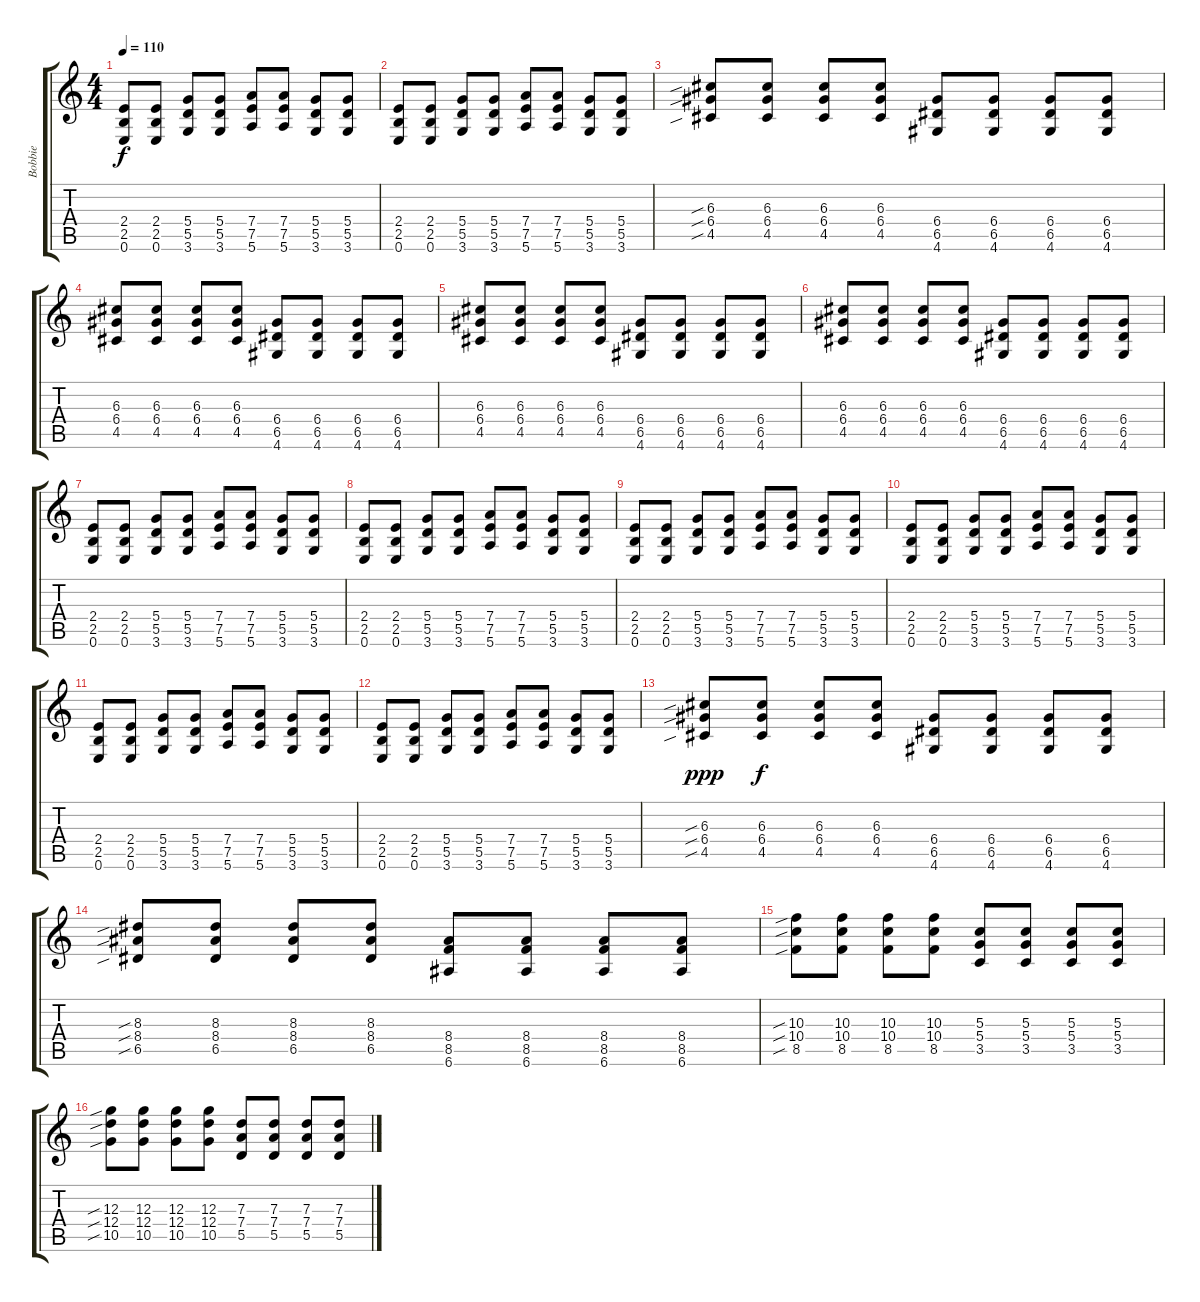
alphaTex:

\track ("Bobbie" "Bobbie") {instrument distortionguitar}
\staff {score tabs}
\tuning (E4 B3 G3 D3 A2 E2) {hide}
\ts (4 4)
\tempo 110
\clef g2
\ks c
(2.4 2.5 0.6).8{dy f} (2.4 2.5 0.6).8 (5.4 5.5 3.6).8 (5.4 5.5 3.6).8 (7.4 7.5 5.6).8 (7.4 7.5 5.6).8 (5.4 5.5 3.6).8 (5.4 5.5 3.6).8 |
(2.4 2.5 0.6).8 (2.4 2.5 0.6).8 (5.4 5.5 3.6).8 (5.4 5.5 3.6).8 (7.4 7.5 5.6).8 (7.4 7.5 5.6).8 (5.4 5.5 3.6).8 (5.4 5.5 3.6).8 |
(6.3{sib} 6.4{sib} 4.5{sib}).8 (6.3 6.4 4.5).8 (6.3 6.4 4.5).8 (6.3 6.4 4.5).8 (6.4 6.5 4.6).8 (6.4 6.5 4.6).8 (6.4 6.5 4.6).8 (6.4 6.5 4.6).8 |
(6.3 6.4 4.5).8 (6.3 6.4 4.5).8 (6.3 6.4 4.5).8 (6.3 6.4 4.5).8 (6.4 6.5 4.6).8 (6.4 6.5 4.6).8 (6.4 6.5 4.6).8 (6.4 6.5 4.6).8 |
(6.3 6.4 4.5).8 (6.3 6.4 4.5).8 (6.3 6.4 4.5).8 (6.3 6.4 4.5).8 (6.4 6.5 4.6).8 (6.4 6.5 4.6).8 (6.4 6.5 4.6).8 (6.4 6.5 4.6).8 |
(6.3 6.4 4.5).8 (6.3 6.4 4.5).8 (6.3 6.4 4.5).8 (6.3 6.4 4.5).8 (6.4 6.5 4.6).8 (6.4 6.5 4.6).8 (6.4 6.5 4.6).8 (6.4 6.5 4.6).8 |
(2.4 2.5 0.6).8 (2.4 2.5 0.6).8 (5.4 5.5 3.6).8 (5.4 5.5 3.6).8 (7.4 7.5 5.6).8 (7.4 7.5 5.6).8 (5.4 5.5 3.6).8 (5.4 5.5 3.6).8 |
(2.4 2.5 0.6).8 (2.4 2.5 0.6).8 (5.4 5.5 3.6).8 (5.4 5.5 3.6).8 (7.4 7.5 5.6).8 (7.4 7.5 5.6).8 (5.4 5.5 3.6).8 (5.4 5.5 3.6).8 |
(2.4 2.5 0.6).8 (2.4 2.5 0.6).8 (5.4 5.5 3.6).8 (5.4 5.5 3.6).8 (7.4 7.5 5.6).8 (7.4 7.5 5.6).8 (5.4 5.5 3.6).8 (5.4 5.5 3.6).8 |
(2.4 2.5 0.6).8 (2.4 2.5 0.6).8 (5.4 5.5 3.6).8 (5.4 5.5 3.6).8 (7.4 7.5 5.6).8 (7.4 7.5 5.6).8 (5.4 5.5 3.6).8 (5.4 5.5 3.6).8 |
(2.4 2.5 0.6).8 (2.4 2.5 0.6).8 (5.4 5.5 3.6).8 (5.4 5.5 3.6).8 (7.4 7.5 5.6).8 (7.4 7.5 5.6).8 (5.4 5.5 3.6).8 (5.4 5.5 3.6).8 |
(2.4 2.5 0.6).8 (2.4 2.5 0.6).8 (5.4 5.5 3.6).8 (5.4 5.5 3.6).8 (7.4 7.5 5.6).8 (7.4 7.5 5.6).8 (5.4 5.5 3.6).8 (5.4 5.5 3.6).8 |
(6.3{sib} 6.4{sib} 4.5{sib}).8{dy ppp} (6.3 6.4 4.5).8{dy f} (6.3 6.4 4.5).8 (6.3 6.4 4.5).8 (6.4 6.5 4.6).8 (6.4 6.5 4.6).8 (6.4 6.5 4.6).8 (6.4 6.5 4.6).8 |
(8.3{sib} 8.4{sib} 6.5{sib}).8 (8.3 8.4 6.5).8 (8.3 8.4 6.5).8 (8.3 8.4 6.5).8 (8.4 8.5 6.6).8 (8.4 8.5 6.6).8 (8.4 8.5 6.6).8 (8.4 8.5 6.6).8 |
(10.3{sib} 10.4{sib} 8.5{sib}).8 (10.3 10.4 8.5).8 (10.3 10.4 8.5).8 (10.3 10.4 8.5).8 (5.3 5.4 3.5).8 (5.3 5.4 3.5).8 (5.3 5.4 3.5).8 (5.3 5.4 3.5).8 |
(12.3{sib} 12.4{sib} 10.5{sib}).8 (12.3 12.4 10.5).8 (12.3 12.4 10.5).8 (12.3 12.4 10.5).8 (7.3 7.4 5.5).8 (7.3 7.4 5.5).8 (7.3 7.4 5.5).8 (7.3 7.4 5.5).8
